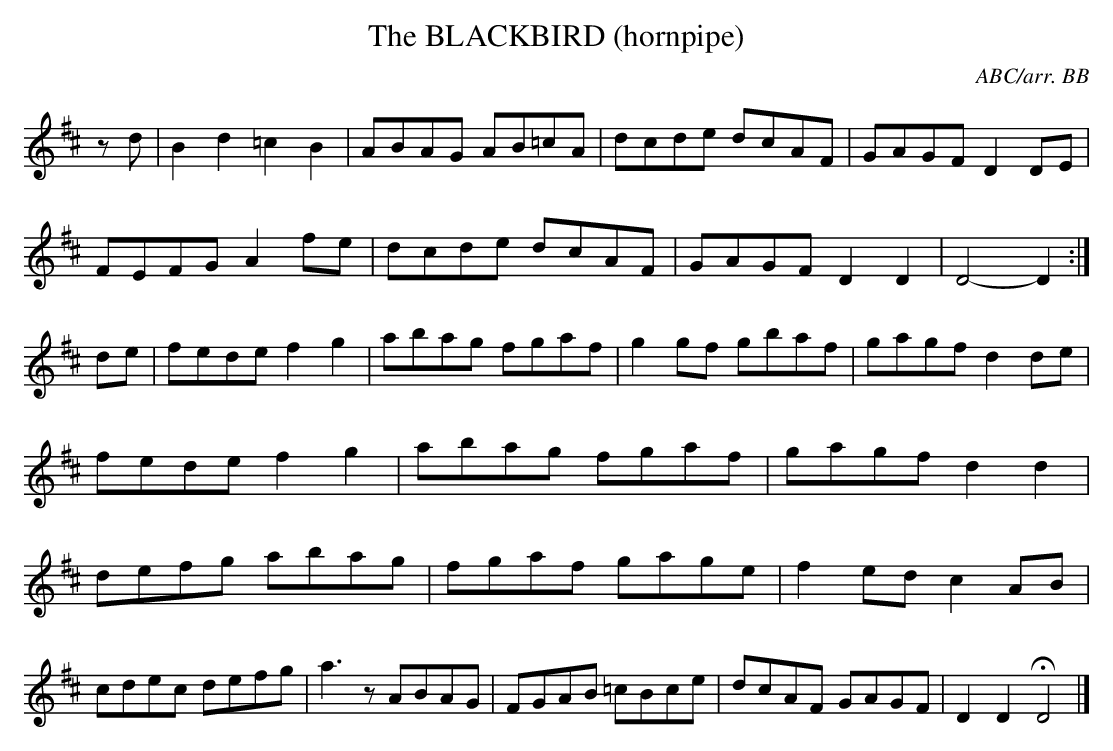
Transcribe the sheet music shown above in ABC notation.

X:1
T:BLACKBIRD (hornpipe), The\
C:ABC/arr. BB\
L:1/8\
M:C|\
K:D\
zd|B2d2 =c2B2|ABAG AB=cA|dcde dcAF|GAGF D2DE|\
FEFG A2fe|dcde dcAF|GAGF D2D2 |D4-D2:|\
de|fede f2g2|abag fgaf|g2gf gbaf|gagf d2de|\
fede f2g2|abag fgaf|gagf d2d2|defg abag|\
fgaf gage|f2ed c2AB|cdec defg|a3z ABAG|\
FGAB =cBce|dcAF GAGF|D2D2 HD4|]\
\
\
